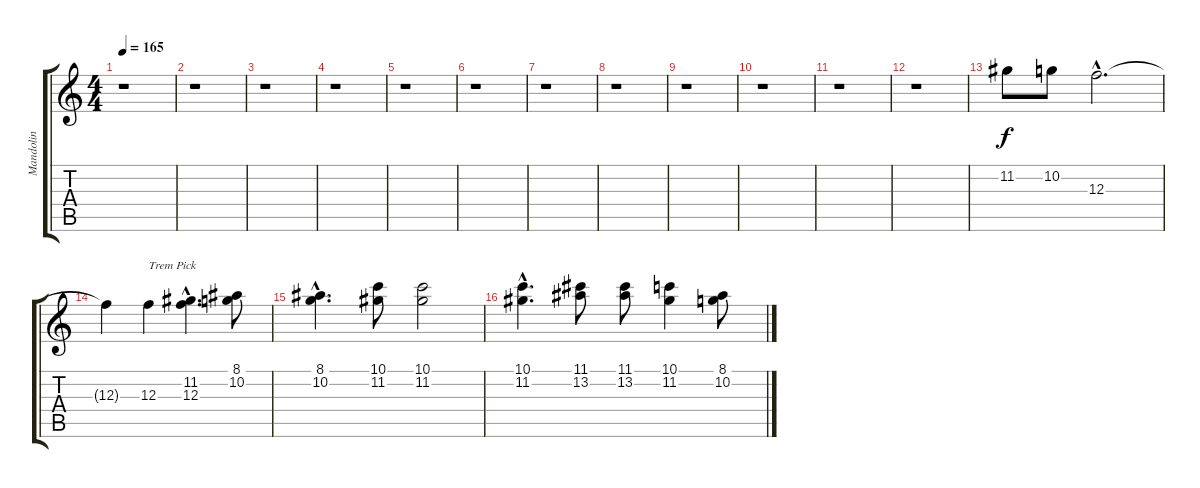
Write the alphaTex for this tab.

\track ("Mandolin" "Mandolin") {instrument acousticguitarnylon}
\staff {score tabs}
\tuning (D4 A3 F3 C3 G2 C2) {hide}
\ts (4 4)
\tempo 165
\clef g2
\ks c
r.1{dy f} |
r.1 |
r.1 |
r.1 |
r.1 |
r.1 |
r.1 |
r.1 |
r.1 |
r.1 |
r.1 |
r.1 |
11.2.8 10.2.8 12.3{hac}.2{d} |
12.3{t}.4 12.3.4{txt "Trem Pick"} (11.2{hac} 12.3{hac}).4{d} (8.1 10.2).8 |
(8.1{hac} 10.2{hac}).4{d} (10.1 11.2).8 (10.1 11.2).2 |
(10.1{hac} 11.2{hac}).4{d} (11.1 13.2).8 (11.1 13.2).8 (10.1 11.2).4 (8.1 10.2).8
